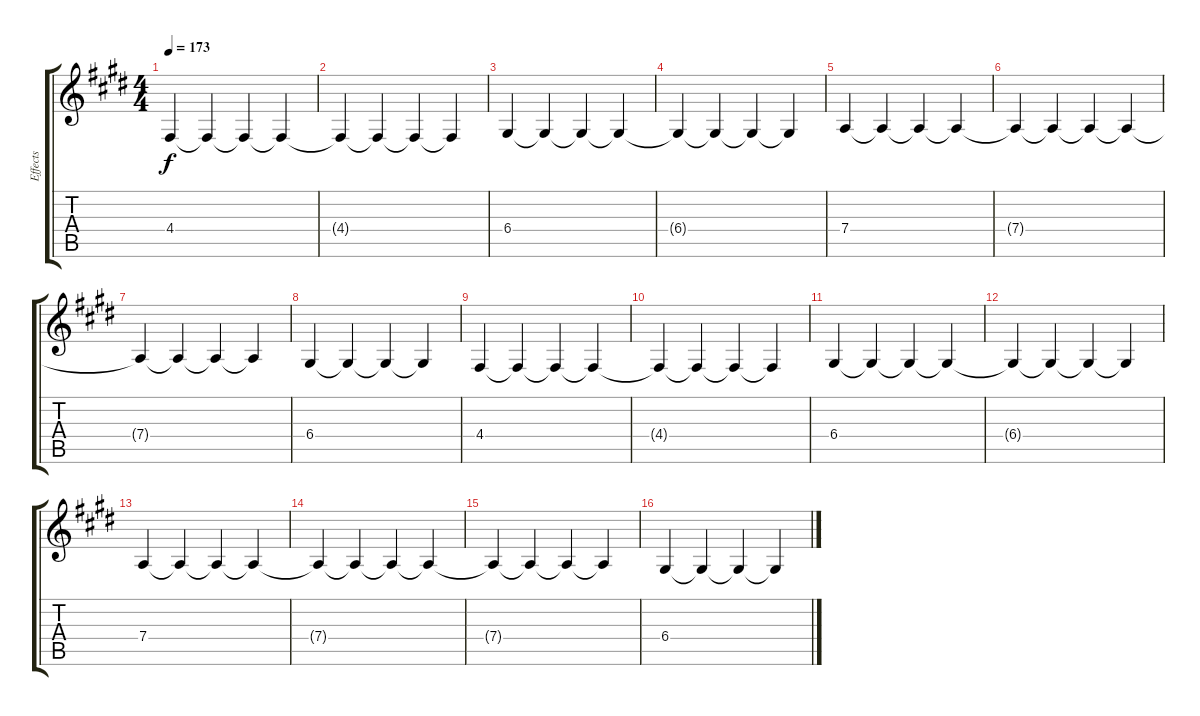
\track ("Effects" "Effects") {instrument synthstrings1}
\staff {score tabs}
\tuning (E4 B3 G3 D3 A2 E2) {hide}
\ts (4 4)
\tempo 173
\clef g2
\ks e
4.4.4{dy f} 4.4{t}.4 4.4{t}.4 4.4{t}.4 |
4.4{t}.4 4.4{t}.4 4.4{t}.4 4.4{t}.4 |
6.4.4 6.4{t}.4 6.4{t}.4 6.4{t}.4 |
6.4{t}.4 6.4{t}.4 6.4{t}.4 6.4{t}.4 |
7.4.4 7.4{t}.4 7.4{t}.4 7.4{t}.4 |
7.4{t}.4 7.4{t}.4 7.4{t}.4 7.4{t}.4 |
7.4{t}.4 7.4{t}.4 7.4{t}.4 7.4{t}.4 |
6.4.4 6.4{t}.4 6.4{t}.4 6.4{t}.4 |
4.4.4 4.4{t}.4 4.4{t}.4 4.4{t}.4 |
4.4{t}.4 4.4{t}.4 4.4{t}.4 4.4{t}.4 |
6.4.4 6.4{t}.4 6.4{t}.4 6.4{t}.4 |
6.4{t}.4 6.4{t}.4 6.4{t}.4 6.4{t}.4 |
7.4.4 7.4{t}.4 7.4{t}.4 7.4{t}.4 |
7.4{t}.4 7.4{t}.4 7.4{t}.4 7.4{t}.4 |
7.4{t}.4 7.4{t}.4 7.4{t}.4 7.4{t}.4 |
6.4.4 6.4{t}.4 6.4{t}.4 6.4{t}.4
